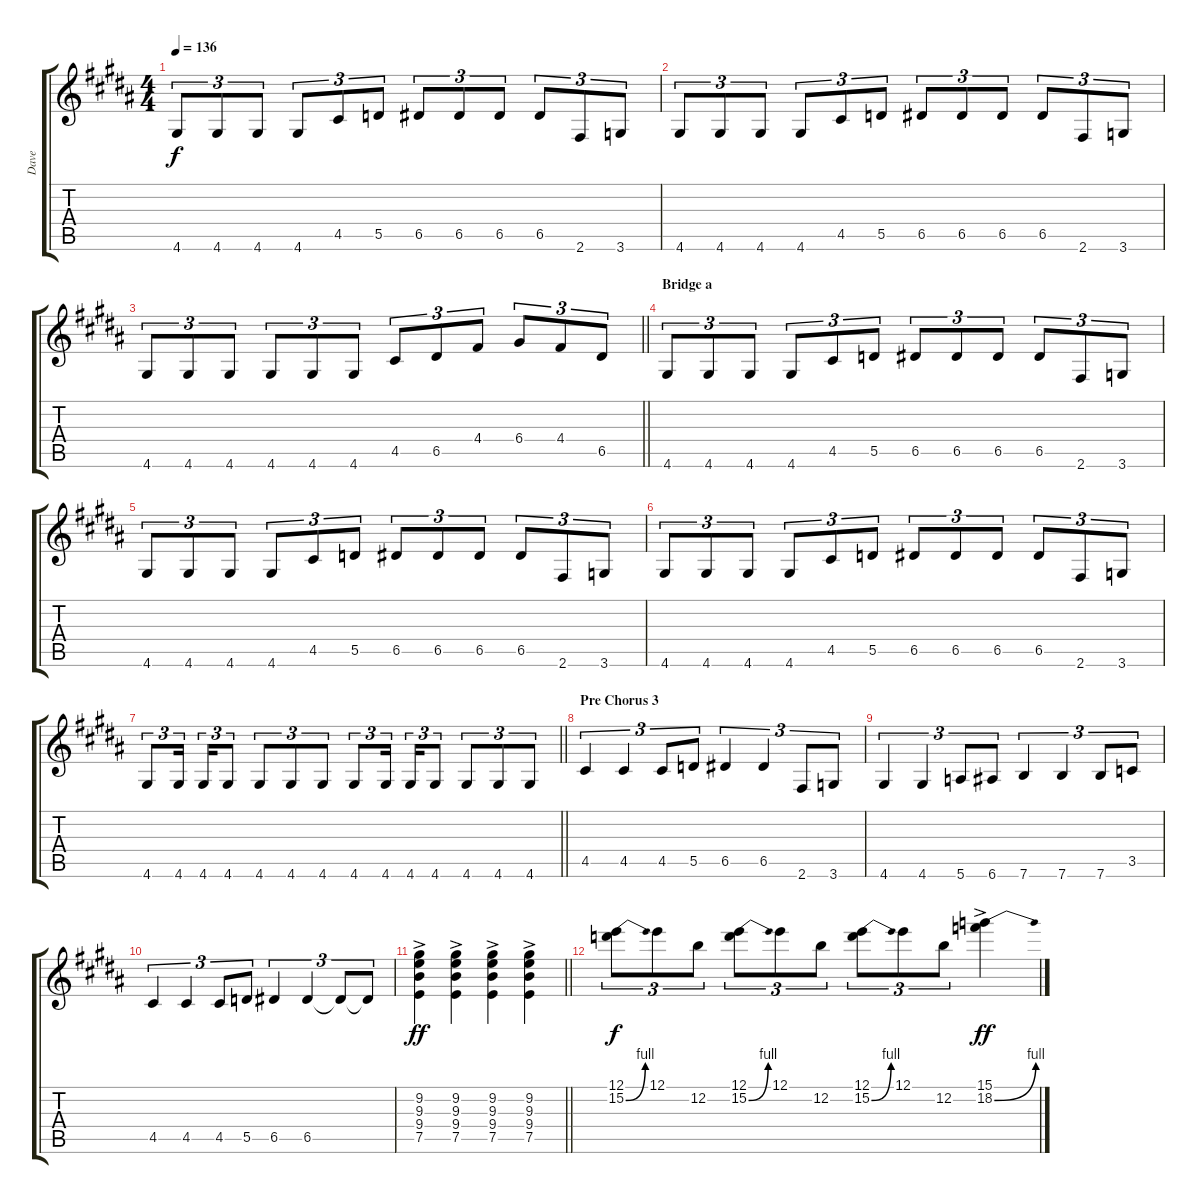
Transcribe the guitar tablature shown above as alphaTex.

\track ("Dave" "Dave") {instrument overdrivenguitar}
\staff {score tabs}
\tuning (E4 B3 G3 D3 A2 E2) {hide}
\ts (4 4)
\tempo 136
\clef g2
\ks b
4.6.8{tu (3 2) dy f} 4.6.8{tu (3 2)} 4.6.8{tu (3 2)} 4.6.8{tu (3 2)} 4.5.8{tu (3 2)} 5.5.8{tu (3 2)} 6.5.8{tu (3 2)} 6.5.8{tu (3 2)} 6.5.8{tu (3 2)} 6.5.8{tu (3 2)} 2.6.8{tu (3 2)} 3.6.8{tu (3 2)} |
4.6.8{tu (3 2)} 4.6.8{tu (3 2)} 4.6.8{tu (3 2)} 4.6.8{tu (3 2)} 4.5.8{tu (3 2)} 5.5.8{tu (3 2)} 6.5.8{tu (3 2)} 6.5.8{tu (3 2)} 6.5.8{tu (3 2)} 6.5.8{tu (3 2)} 2.6.8{tu (3 2)} 3.6.8{tu (3 2)} |
\barLineRight lightlight
4.6.8{tu (3 2)} 4.6.8{tu (3 2)} 4.6.8{tu (3 2)} 4.6.8{tu (3 2)} 4.6.8{tu (3 2)} 4.6.8{tu (3 2)} 4.5.8{tu (3 2)} 6.5.8{tu (3 2)} 4.4.8{tu (3 2)} 6.4.8{tu (3 2)} 4.4.8{tu (3 2)} 6.5.8{tu (3 2)} |
\section ("" "Bridge a")
4.6.8{tu (3 2)} 4.6.8{tu (3 2)} 4.6.8{tu (3 2)} 4.6.8{tu (3 2)} 4.5.8{tu (3 2)} 5.5.8{tu (3 2)} 6.5.8{tu (3 2)} 6.5.8{tu (3 2)} 6.5.8{tu (3 2)} 6.5.8{tu (3 2)} 2.6.8{tu (3 2)} 3.6.8{tu (3 2)} |
4.6.8{tu (3 2)} 4.6.8{tu (3 2)} 4.6.8{tu (3 2)} 4.6.8{tu (3 2)} 4.5.8{tu (3 2)} 5.5.8{tu (3 2)} 6.5.8{tu (3 2)} 6.5.8{tu (3 2)} 6.5.8{tu (3 2)} 6.5.8{tu (3 2)} 2.6.8{tu (3 2)} 3.6.8{tu (3 2)} |
4.6.8{tu (3 2)} 4.6.8{tu (3 2)} 4.6.8{tu (3 2)} 4.6.8{tu (3 2)} 4.5.8{tu (3 2)} 5.5.8{tu (3 2)} 6.5.8{tu (3 2)} 6.5.8{tu (3 2)} 6.5.8{tu (3 2)} 6.5.8{tu (3 2)} 2.6.8{tu (3 2)} 3.6.8{tu (3 2)} |
\barLineRight lightlight
4.6.8{tu (3 2)} 4.6.16{tu (3 2) beam splitsecondary} 4.6.16{tu (3 2)} 4.6.8{tu (3 2)} 4.6.8{tu (3 2)} 4.6.8{tu (3 2)} 4.6.8{tu (3 2)} 4.6.8{tu (3 2)} 4.6.16{tu (3 2) beam splitsecondary} 4.6.16{tu (3 2)} 4.6.8{tu (3 2)} 4.6.8{tu (3 2)} 4.6.8{tu (3 2)} 4.6.8{tu (3 2)} |
\section ("" "Pre Chorus 3")
4.5.4{tu (3 2)} 4.5.4{tu (3 2)} 4.5.8{tu (3 2)} 5.5.8{tu (3 2)} 6.5.4{tu (3 2)} 6.5.4{tu (3 2)} 2.6.8{tu (3 2)} 3.6.8{tu (3 2)} |
4.6.4{tu (3 2)} 4.6.4{tu (3 2)} 5.6.8{tu (3 2)} 6.6.8{tu (3 2)} 7.6.4{tu (3 2)} 7.6.4{tu (3 2)} 7.6.8{tu (3 2)} 3.5.8{tu (3 2)} |
4.5.4{tu (3 2)} 4.5.4{tu (3 2)} 4.5.8{tu (3 2)} 5.5.8{tu (3 2)} 6.5.4{tu (3 2)} 6.5.4{tu (3 2)} 6.5{t}.8{tu (3 2)} 6.5{t}.8{tu (3 2)} |
\barLineRight lightlight
(9.2{ac} 9.3{ac} 9.4{ac} 7.5{ac}).4{dy ff} (9.2{ac} 9.3{ac} 9.4{ac} 7.5{ac}).4 (9.2{ac} 9.3{ac} 9.4{ac} 7.5{ac}).4 (9.2{ac} 9.3{ac} 9.4{ac} 7.5{ac}).4 |
(12.1 15.2{be (bend 0 0 60 4)}).8{tu (3 2) dy f} 12.1.8{tu (3 2)} 12.2.8{tu (3 2)} (12.1 15.2{be (bend 0 0 60 4)}).8{tu (3 2)} 12.1.8{tu (3 2)} 12.2.8{tu (3 2)} (12.1 15.2{be (bend 0 0 60 4)}).8{tu (3 2)} 12.1.8{tu (3 2)} 12.2.8{tu (3 2)} (15.1 18.2{be (bend 0 0 60 4) ac}).4{dy ff}
